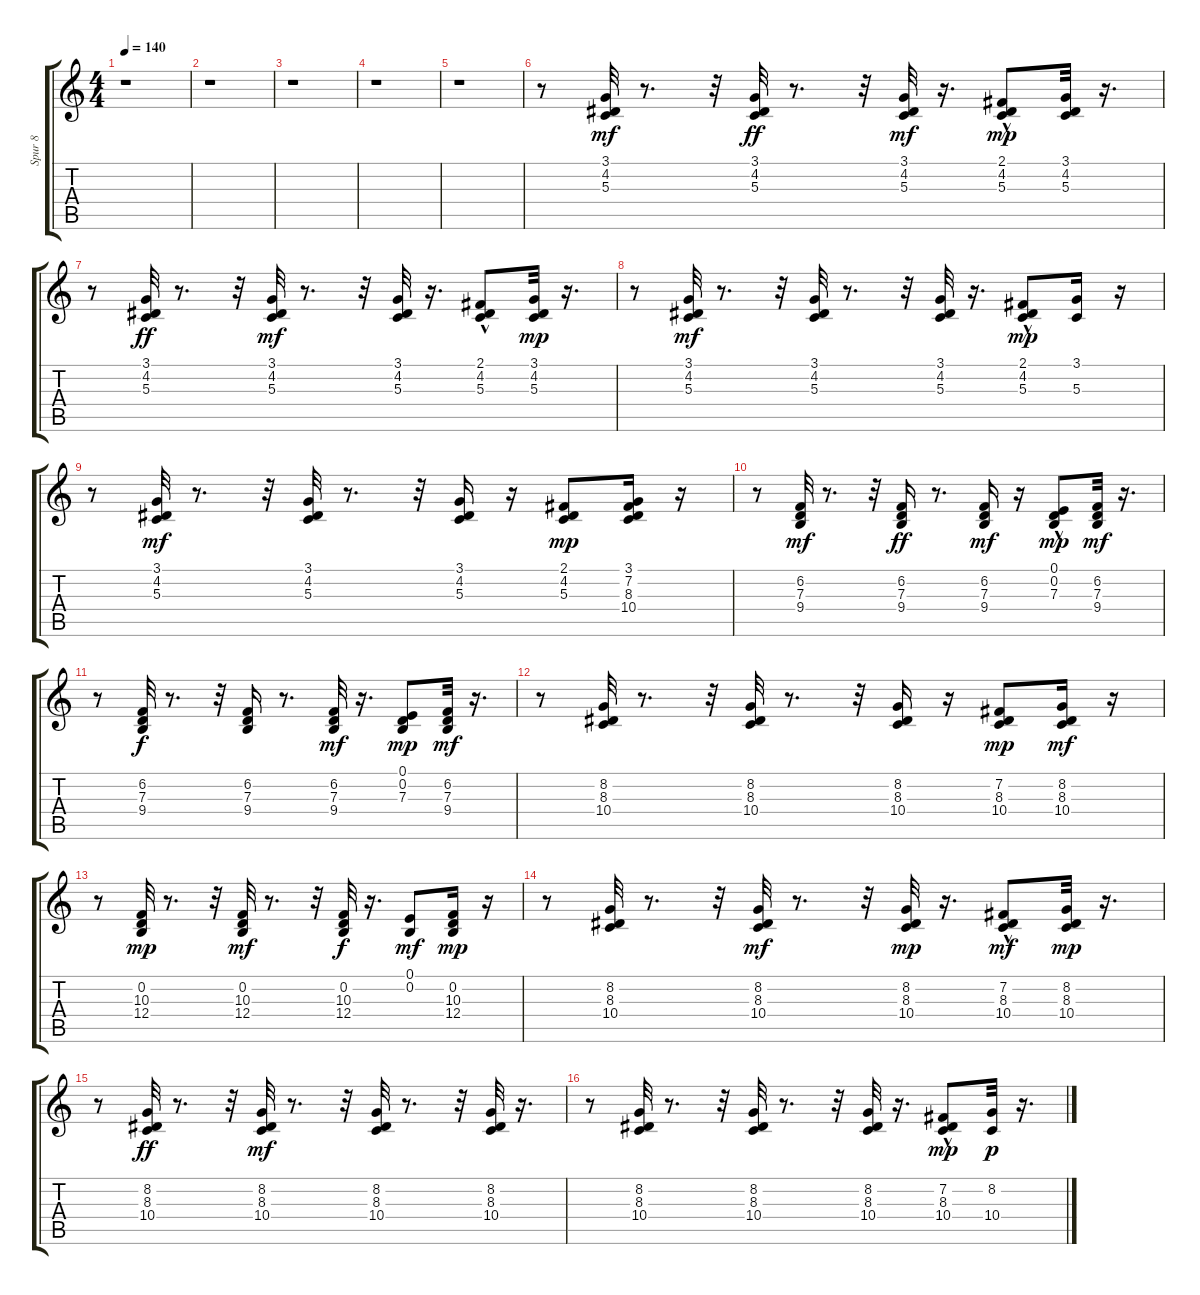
\track ("Spur 8" "Spur 8") {instrument trombone}
\staff {score tabs}
\tuning (E4 B3 G3 D3 A2 E2) {hide}
\ts (4 4)
\tempo 140
\clef g2
\ks c
r.1{dy mf instrument trombone} |
r.1 |
r.1 |
r.1 |
r.1 |
r.8 (3.1 4.2 5.3).32 r.8{d} r.32 (3.1 4.2 5.3).32{dy ff} r.8{d} r.32 (3.1 4.2 5.3).32{dy mf} r.16{d} (2.1 4.2 5.3{hac}).8{dy mp} (3.1 4.2 5.3).32 r.16{d} |
r.8 (3.1 4.2 5.3).32{dy ff} r.8{d} r.32 (3.1 4.2 5.3).32{dy mf} r.8{d} r.32 (3.1 4.2 5.3).32 r.16{d} (2.1 4.2{hac} 5.3{hac}).8 (3.1 4.2 5.3).32{dy mp} r.16{d} |
r.8 (3.1 4.2 5.3).32{dy mf} r.8{d} r.32 (3.1 4.2 5.3).32 r.8{d} r.32 (3.1 4.2 5.3).32 r.16{d} (2.1 4.2 5.3{hac}).8{dy mp} (3.1 5.3).16 r.16 |
r.8 (3.1 4.2 5.3).32{dy mf} r.8{d} r.32 (3.1 4.2 5.3).32 r.8{d} r.32 (3.1 4.2 5.3).16 r.16 (2.1 4.2 5.3).8{dy mp} (3.1 7.2 8.3 10.4).16 r.16 |
r.8 (6.2 7.3 9.4).32{dy mf} r.8{d} r.32 (6.2 7.3 9.4).16{dy ff} r.8{d} (6.2 7.3 9.4).16{dy mf} r.16 (0.1 0.2{hac} 7.3).8{dy mp} (6.2 7.3 9.4).32{dy mf} r.16{d} |
r.8 (6.2 7.3 9.4).32{dy f} r.8{d} r.32 (6.2 7.3 9.4).16 r.8{d} (6.2 7.3 9.4).32{dy mf} r.16{d} (0.1 0.2 7.3).8{dy mp} (6.2 7.3 9.4).32{dy mf} r.16{d} |
r.8 (8.2 8.3 10.4).32 r.8{d} r.32 (8.2 8.3 10.4).32 r.8{d} r.32 (8.2 8.3 10.4).16 r.16 (7.2 8.3 10.4).8{dy mp} (8.2 8.3 10.4).16{dy mf} r.16 |
r.8 (0.2 10.3 12.4).32{dy mp} r.8{d} r.32 (0.2 10.3 12.4).32{dy mf} r.8{d} r.32 (0.2 10.3 12.4).32{dy f} r.16{d} (0.1 0.2).8{dy mf} (0.2 10.3 12.4).16{dy mp} r.16 |
r.8 (8.2 8.3 10.4).32 r.8{d} r.32 (8.2 8.3 10.4).32{dy mf} r.8{d} r.32 (8.2 8.3 10.4).32{dy mp} r.16{d} (7.2 8.3{hac} 10.4{hac}).8{dy mf} (8.2 8.3 10.4).32{dy mp} r.16{d} |
r.8 (8.2 8.3 10.4).32{dy ff} r.8{d} r.32 (8.2 8.3 10.4).32{dy mf} r.8{d} r.32 (8.2 8.3 10.4).32 r.8{d} r.32 (8.2 8.3 10.4).32 r.16{d} |
r.8 (8.2 8.3 10.4).32 r.8{d} r.32 (8.2 8.3 10.4).32 r.8{d} r.32 (8.2 8.3 10.4).32 r.16{d} (7.2 8.3 10.4{hac}).8{dy mp} (8.2 10.4).32{dy p} r.16{d}
